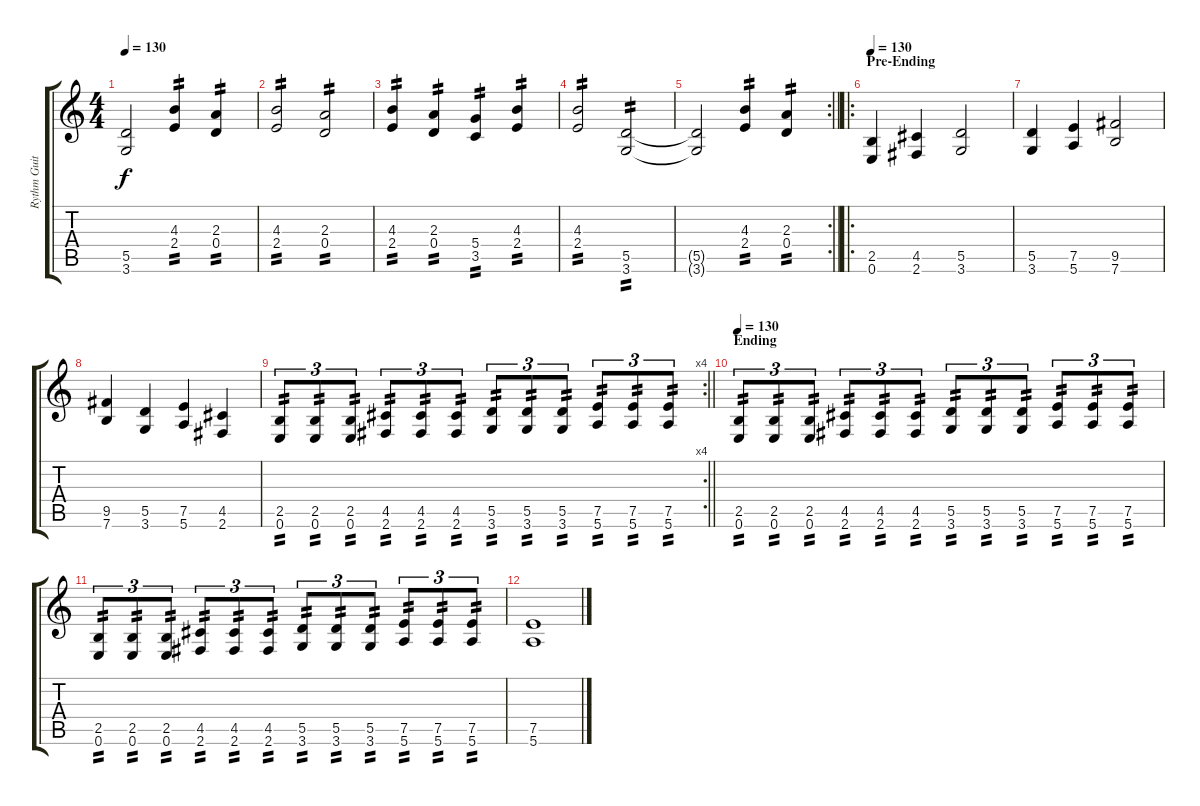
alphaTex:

\track ("Rythm Guitar" "Rythm Guit") {instrument distortionguitar}
\staff {score tabs}
\tuning (E4 B3 G3 D3 A2 E2) {hide}
\ts (4 4)
\tempo 130
\clef g2
\ks c
(5.5{t} 3.6{t}).2{dy f} (4.3 2.4).4{tp 2} (2.3 0.4).4{tp 2} |
(4.3 2.4).2{tp 2} (2.3 0.4).2{tp 2} |
(4.3 2.4).4{tp 2} (2.3 0.4).4{tp 2} (5.4 3.5).4{tp 2} (4.3 2.4).4{tp 2} |
(4.3 2.4).2{tp 2} (5.5 3.6).2{tp 2} |
\rc 2
\barLineRight lightlight
(5.5{t} 3.6{t}).2 (4.3 2.4).4{tp 2} (2.3 0.4).4{tp 2} |
\ro
\section ("" "Pre-Ending")
\tempo 130
(2.5 0.6).4 (4.5 2.6).4 (5.5 3.6).2 |
(5.5 3.6).4 (7.5 5.6).4 (9.5 7.6).2 |
(9.5 7.6).4 (5.5 3.6).4 (7.5 5.6).4 (4.5 2.6).4 |
\rc 4
\barLineRight lightlight
(2.5 0.6).8{tu (3 2) tp 2} (2.5 0.6).8{tu (3 2) tp 2} (2.5 0.6).8{tu (3 2) tp 2} (4.5 2.6).8{tu (3 2) tp 2} (4.5 2.6).8{tu (3 2) tp 2} (4.5 2.6).8{tu (3 2) tp 2} (5.5 3.6).8{tu (3 2) tp 2} (5.5 3.6).8{tu (3 2) tp 2} (5.5 3.6).8{tu (3 2) tp 2} (7.5 5.6).8{tu (3 2) tp 2} (7.5 5.6).8{tu (3 2) tp 2} (7.5 5.6).8{tu (3 2) tp 2} |
\section ("" "Ending")
\tempo 130
(2.5 0.6).8{tu (3 2) tp 2} (2.5 0.6).8{tu (3 2) tp 2} (2.5 0.6).8{tu (3 2) tp 2} (4.5 2.6).8{tu (3 2) tp 2} (4.5 2.6).8{tu (3 2) tp 2} (4.5 2.6).8{tu (3 2) tp 2} (5.5 3.6).8{tu (3 2) tp 2} (5.5 3.6).8{tu (3 2) tp 2} (5.5 3.6).8{tu (3 2) tp 2} (7.5 5.6).8{tu (3 2) tp 2} (7.5 5.6).8{tu (3 2) tp 2} (7.5 5.6).8{tu (3 2) tp 2} |
(2.5 0.6).8{tu (3 2) tp 2} (2.5 0.6).8{tu (3 2) tp 2} (2.5 0.6).8{tu (3 2) tp 2} (4.5 2.6).8{tu (3 2) tp 2} (4.5 2.6).8{tu (3 2) tp 2} (4.5 2.6).8{tu (3 2) tp 2} (5.5 3.6).8{tu (3 2) tp 2} (5.5 3.6).8{tu (3 2) tp 2} (5.5 3.6).8{tu (3 2) tp 2} (7.5 5.6).8{tu (3 2) tp 2} (7.5 5.6).8{tu (3 2) tp 2} (7.5 5.6).8{tu (3 2) tp 2} |
(7.5 5.6).1
